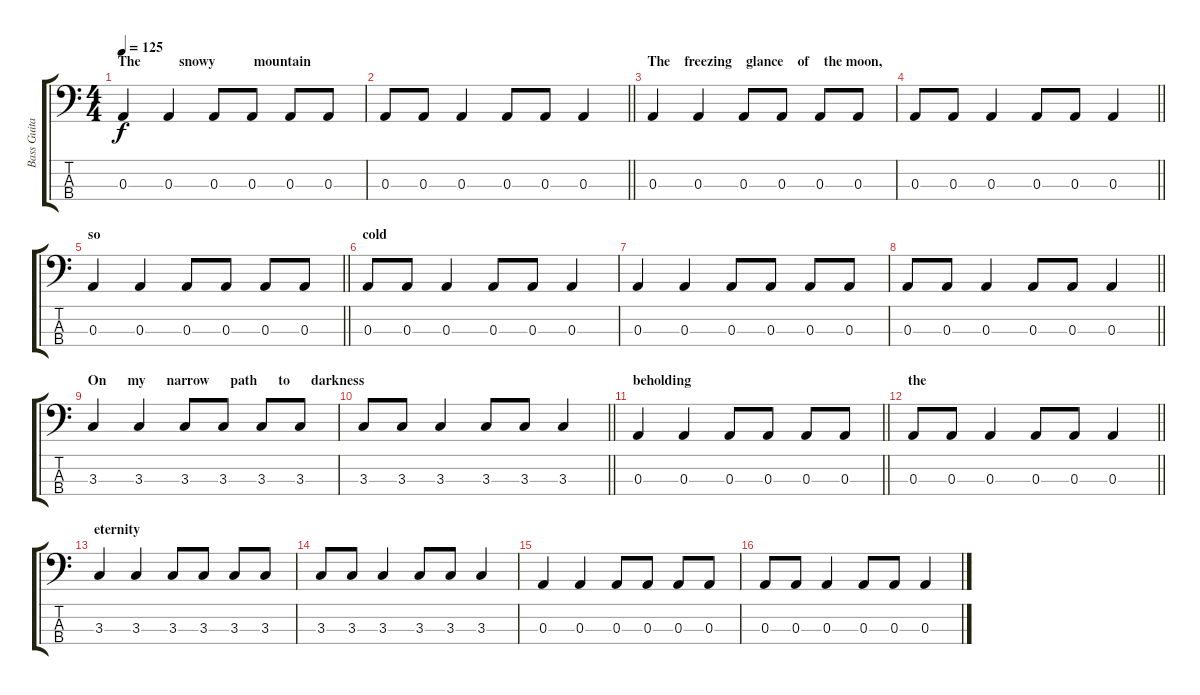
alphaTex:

\track ("Bass Guitar " "Bass Guita") {instrument electricbassfinger}
\staff {score tabs}
\tuning (G2 D2 A1 E1) {hide}
\ts (4 4)
\section ("" "The           snowy           mountain")
\tempo 125
\clef f4
\ks c
0.3.4{dy f} 0.3.4 0.3.8 0.3.8 0.3.8 0.3.8 |
\barLineRight lightlight
0.3.8 0.3.8 0.3.4 0.3.8 0.3.8 0.3.4 |
\section ("" "The    freezing    glance    of    the moon,")
0.3.4 0.3.4 0.3.8 0.3.8 0.3.8 0.3.8 |
\barLineRight lightlight
0.3.8 0.3.8 0.3.4 0.3.8 0.3.8 0.3.4 |
\section ("" "so ")
\barLineRight lightlight
0.3.4 0.3.4 0.3.8 0.3.8 0.3.8 0.3.8 |
\section ("" "cold")
0.3.8 0.3.8 0.3.4 0.3.8 0.3.8 0.3.4 |
0.3.4 0.3.4 0.3.8 0.3.8 0.3.8 0.3.8 |
\barLineRight lightlight
0.3.8 0.3.8 0.3.4 0.3.8 0.3.8 0.3.4 |
\section ("" "On      my      narrow      path      to      darkness")
3.3.4 3.3.4 3.3.8 3.3.8 3.3.8 3.3.8 |
\barLineRight lightlight
3.3.8 3.3.8 3.3.4 3.3.8 3.3.8 3.3.4 |
\section ("" "beholding ")
\barLineRight lightlight
0.3.4 0.3.4 0.3.8 0.3.8 0.3.8 0.3.8 |
\section ("" "the")
\barLineRight lightlight
0.3.8 0.3.8 0.3.4 0.3.8 0.3.8 0.3.4 |
\section ("" "eternity")
3.3.4 3.3.4 3.3.8 3.3.8 3.3.8 3.3.8 |
3.3.8 3.3.8 3.3.4 3.3.8 3.3.8 3.3.4 |
0.3.4 0.3.4 0.3.8 0.3.8 0.3.8 0.3.8 |
0.3.8 0.3.8 0.3.4 0.3.8 0.3.8 0.3.4
